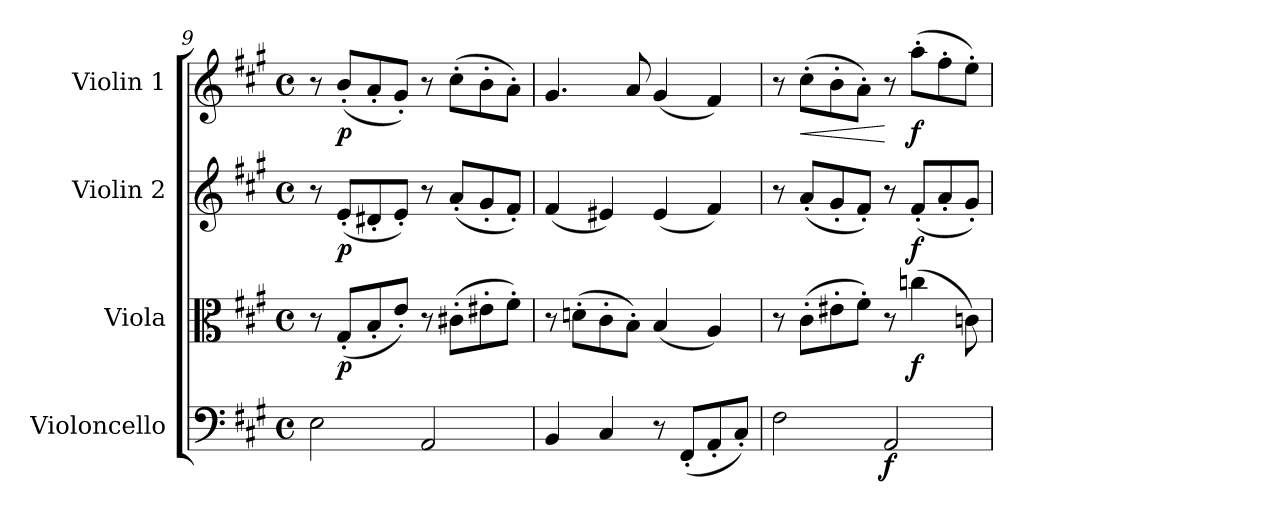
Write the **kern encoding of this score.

**kern	**dynam	**kern	**dynam	**kern	**dynam	**kern	**dynam
*part4	*part4	*part3	*part3	*part2	*part2	*part1	*part1
*staff4	*staff4	*staff3	*staff3	*staff2	*staff2	*staff1	*staff1
*I"Violoncello	*	*I"Viola	*	*I"Violin 2	*	*I"Violin 1	*
*I'Vc	*	*I'Vla	*	*I'Vln	*	*I'Vln	*
*clefF4	*	*clefC3	*	*clefG2	*	*clefG2	*
*k[f#c#g#]	*	*k[f#c#g#]	*	*k[f#c#g#]	*	*k[f#c#g#]	*
*M4/4	*	*M4/4	*	*M4/4	*	*M4/4	*
*met(c)	*	*met(c)	*	*met(c)	*	*met(c)	*
=9	=9	=9	=9	=9	=9	=9	=9
2E\	.	8r	.	8r	.	8r	.
!	!	!	!LO:DY:b	!	!LO:DY:b	!	!LO:DY:b
.	.	(8G#'/L	p	(8e'/L	p	(8b'/L	p
.	.	8B'/	.	8d#X'/	.	8a'/	.
.	.	8e'/J)	.	8e'/J)	.	8g#'/J)	.
2AA/	.	8r	.	8r	.	8r	.
.	.	(8c#X'\L	.	(8a'/L	.	(8cc#'\L	.
.	.	8e#X'\	.	8g#'/	.	8b'\	.
.	.	8f#'\J)	.	8f#'/J)	.	8a'\J)	.
=10	=10	=10	=10	=10	=10	=10	=10
4BB/	.	8r	.	(4f#/	.	4.g#/	.
.	.	(8dn'\L	.	.	.	.	.
4C#/	.	8c#'\	.	4e#X/)	.	.	.
.	.	8B'\J)	.	.	.	8a/	.
8r	.	(4B/	.	(4e#/	.	(4g#/	.
(8FF#'/L	.	.	.	.	.	.	.
8AA'/	.	4A/)	.	4f#/)	.	4f#/)	.
8C#'/J)	.	.	.	.	.	.	.
=11	=11	=11	=11	=11	=11	=11	=11
2F#\	.	8r	.	8r	.	8r	.
!	!	!	!	!	!	!	!LO:HP:b
.	.	(8c#'\L	.	(8a'/L	.	(8cc#'\L	<
.	.	8e#X'\	.	8g#'/	.	8b'\	.
.	.	8f#'\J)	.	8f#'/J)	.	8a'\J)	.
!	!LO:DY:b	!	!	!	!	!	!
2AA/	f	8r	.	8r	.	8r	[
!	!	!	!LO:DY:b	!	!LO:DY:b	!	!LO:DY:b
.	.	(4ccn\	f	(8f#'/L	f	(8aa'\L	f
.	.	.	.	8a'/	.	8ff#'\	.
.	.	8cn\)	.	8g#'/J)	.	8ee'\J)	.
=	=	=	=	=	=	=	=
*-	*-	*-	*-	*-	*-	*-	*-
